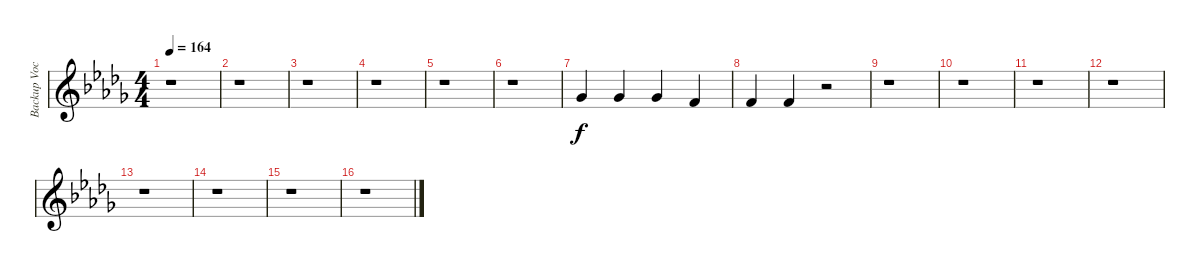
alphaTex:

\track ("Backup Vocals" "Backup Voc") {instrument lead6voice}
\staff {score}
\tuning (Eb4 Bb3 Gb3 Db3 Ab2 Db2) {hide}
\ts (4 4)
\tempo 164
\clef g2
\ks db
r.1{dy f} |
r.1 |
r.1 |
r.1 |
r.1 |
r.1 |
8.2.4 8.2.4 8.2.4 7.2.4 |
7.2.4 7.2.4 r.2 |
r.1 |
r.1 |
r.1 |
r.1 |
r.1 |
r.1 |
r.1 |
r.1
